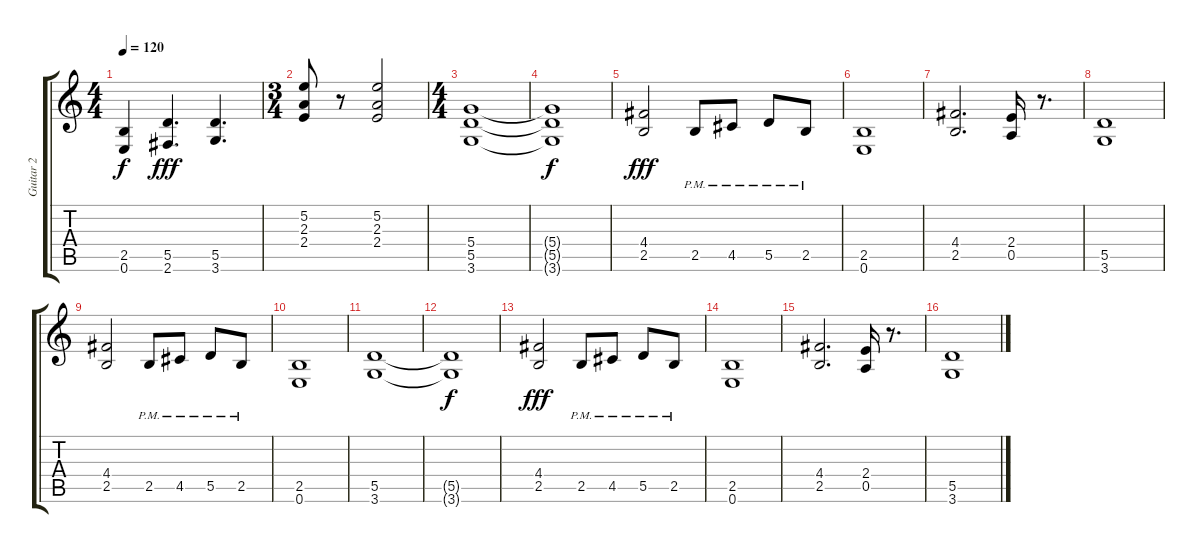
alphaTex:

\track ("Guitar 2" "Guitar 2") {instrument distortionguitar}
\staff {score tabs}
\tuning (E4 B3 G3 D3 A2 E2) {hide}
\ts (4 4)
\tempo 120
\clef g2
\ks c
(2.5{t} 0.6{t}).4{dy f} (5.5 2.6).4{d dy fff} (5.5 3.6).4{d} |
\ts (3 4)
(5.2 2.3 2.4).8 r.8 (5.2 2.3 2.4).2 |
\ts (4 4)
(5.4 5.5 3.6).1 |
(5.4{t} 5.5{t} 3.6{t}).1{dy f} |
(4.4 2.5).2{dy fff} 2.5{pm}.8 4.5{pm}.8 5.5{pm}.8 2.5{pm}.8 |
(2.5 0.6).1 |
(4.4 2.5).2{d} (2.4 0.5).16 r.8{d} |
(5.5 3.6).1 |
(4.4 2.5).2 2.5{pm}.8 4.5{pm}.8 5.5{pm}.8 2.5{pm}.8 |
(2.5 0.6).1 |
(5.5 3.6).1 |
(5.5{t} 3.6{t}).1{dy f} |
(4.4 2.5).2{dy fff} 2.5{pm}.8 4.5{pm}.8 5.5{pm}.8 2.5{pm}.8 |
(2.5 0.6).1 |
(4.4 2.5).2{d} (2.4 0.5).16 r.8{d} |
(5.5 3.6).1
